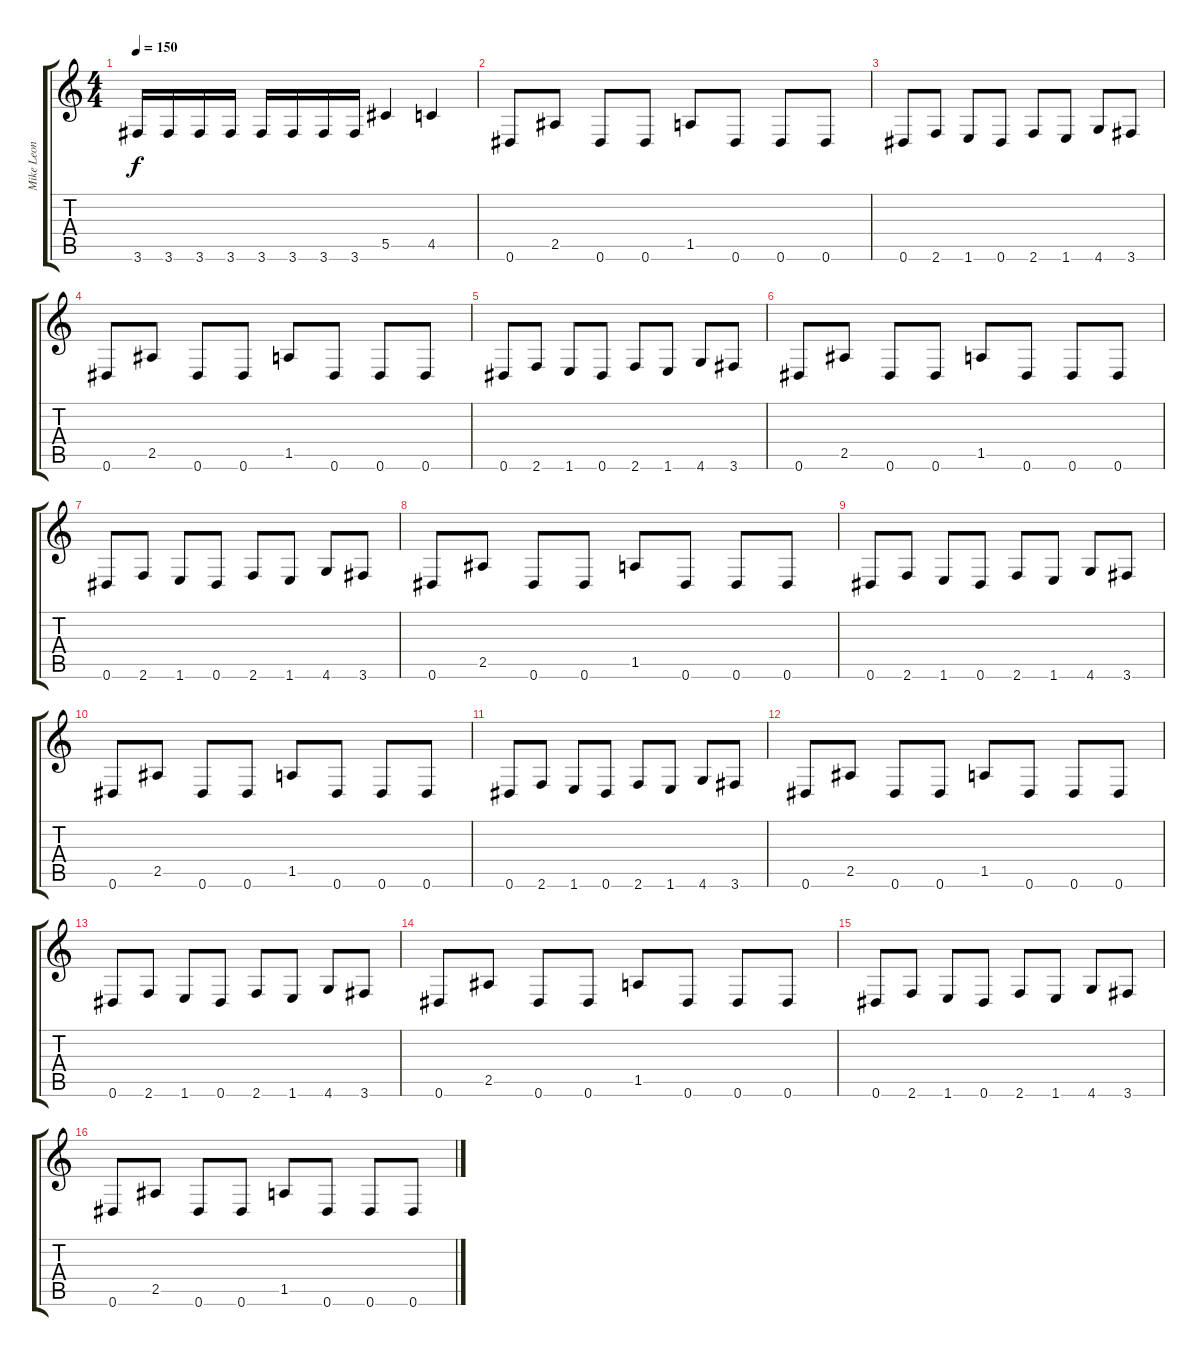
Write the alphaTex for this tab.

\track ("Mike Leon" "Mike Leon") {instrument acousticguitarnylon}
\staff {score tabs}
\tuning (Eb4 Bb3 Gb3 Db3 Ab2 Eb2) {hide}
\ts (4 4)
\tempo 150
\clef g2
\ks c
3.6.16{dy f} 3.6.16 3.6.16 3.6.16 3.6.16 3.6.16 3.6.16 3.6.16 5.5.4 4.5.4 |
0.6.8 2.5.8 0.6.8 0.6.8 1.5.8 0.6.8 0.6.8 0.6.8 |
0.6.8 2.6.8 1.6.8 0.6.8 2.6.8 1.6.8 4.6.8 3.6.8 |
0.6.8 2.5.8 0.6.8 0.6.8 1.5.8 0.6.8 0.6.8 0.6.8 |
0.6.8 2.6.8 1.6.8 0.6.8 2.6.8 1.6.8 4.6.8 3.6.8 |
0.6.8 2.5.8 0.6.8 0.6.8 1.5.8 0.6.8 0.6.8 0.6.8 |
0.6.8 2.6.8 1.6.8 0.6.8 2.6.8 1.6.8 4.6.8 3.6.8 |
0.6.8 2.5.8 0.6.8 0.6.8 1.5.8 0.6.8 0.6.8 0.6.8 |
0.6.8 2.6.8 1.6.8 0.6.8 2.6.8 1.6.8 4.6.8 3.6.8 |
0.6.8 2.5.8 0.6.8 0.6.8 1.5.8 0.6.8 0.6.8 0.6.8 |
0.6.8 2.6.8 1.6.8 0.6.8 2.6.8 1.6.8 4.6.8 3.6.8 |
0.6.8 2.5.8 0.6.8 0.6.8 1.5.8 0.6.8 0.6.8 0.6.8 |
0.6.8 2.6.8 1.6.8 0.6.8 2.6.8 1.6.8 4.6.8 3.6.8 |
0.6.8 2.5.8 0.6.8 0.6.8 1.5.8 0.6.8 0.6.8 0.6.8 |
0.6.8 2.6.8 1.6.8 0.6.8 2.6.8 1.6.8 4.6.8 3.6.8 |
0.6.8 2.5.8 0.6.8 0.6.8 1.5.8 0.6.8 0.6.8 0.6.8
